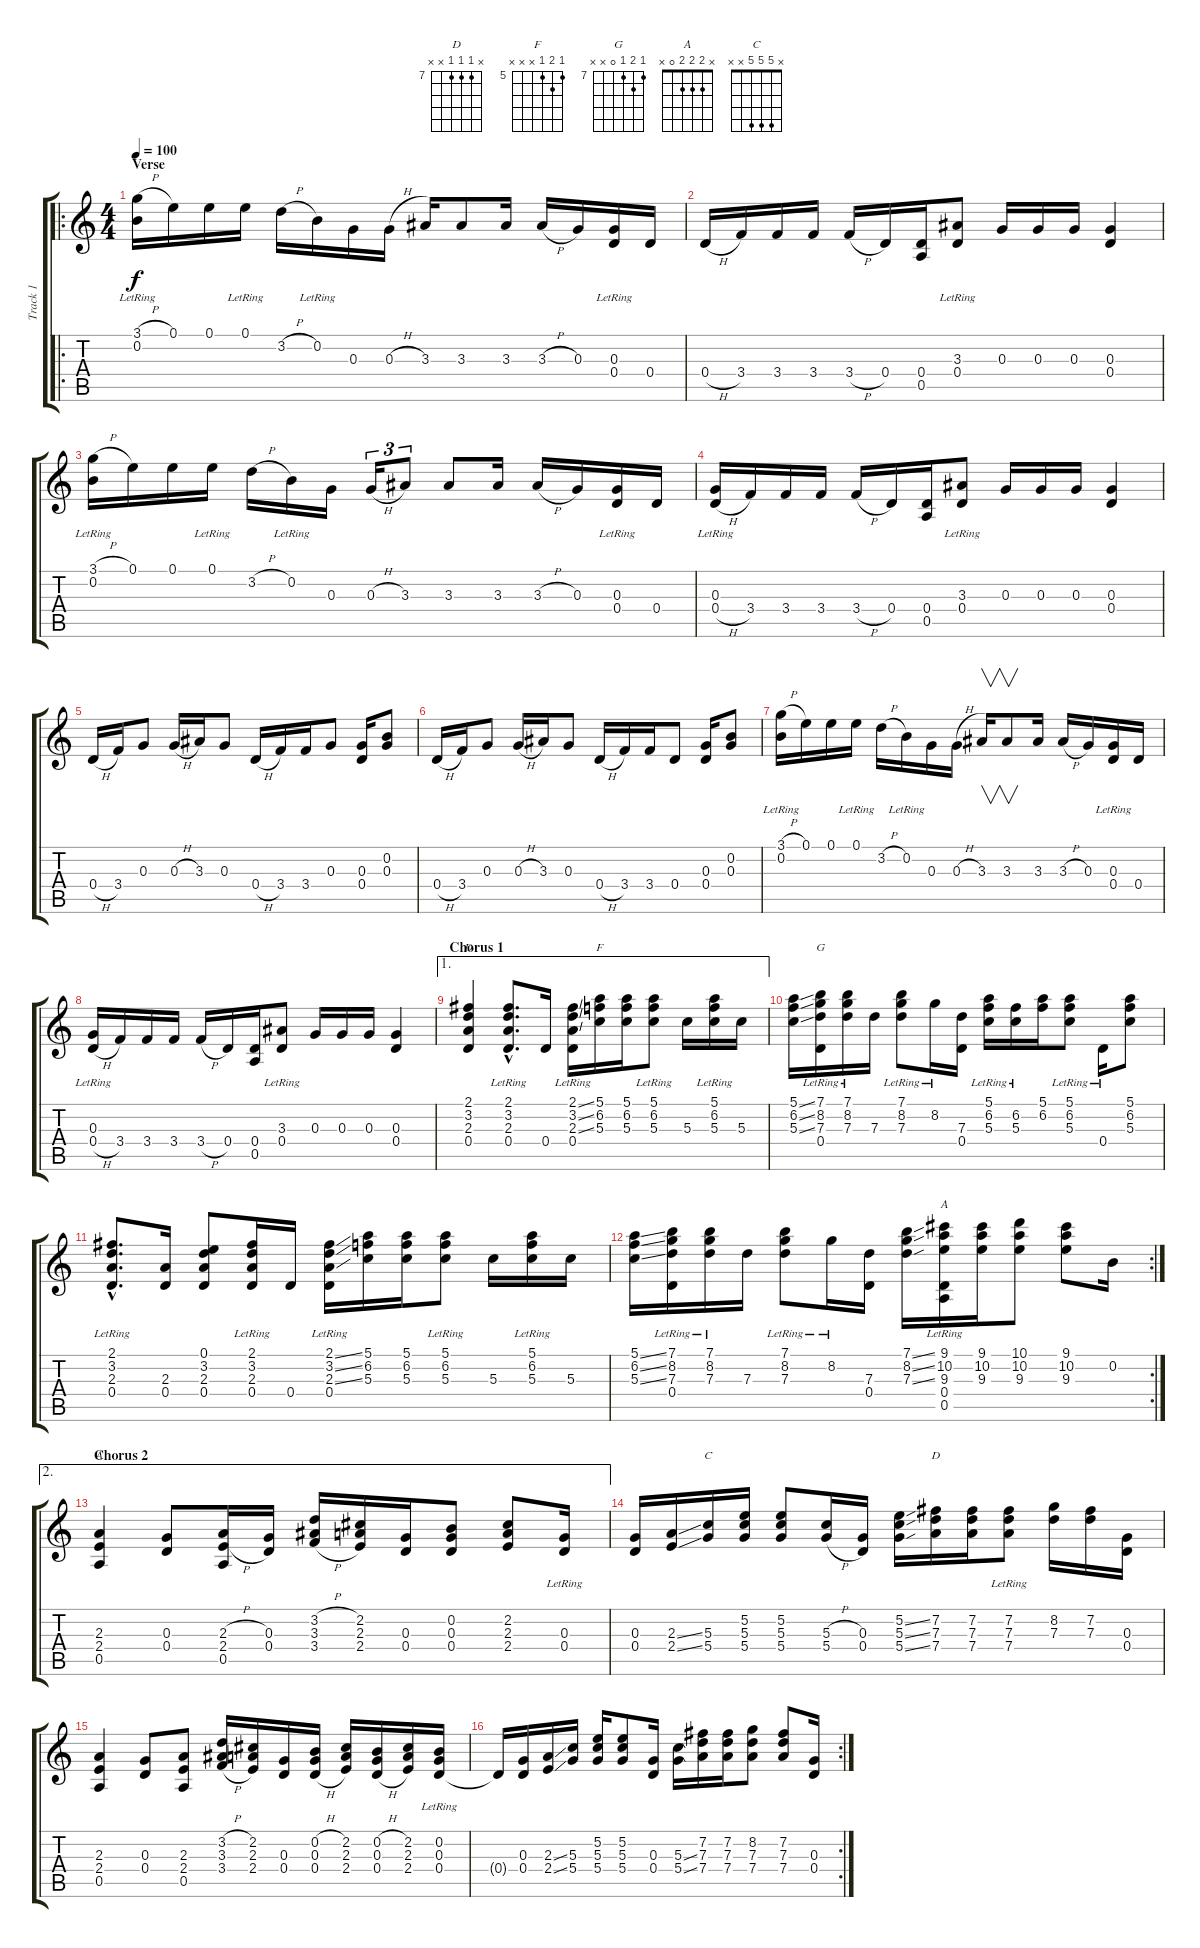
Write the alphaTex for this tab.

\track ("Track 1" "Track 1") {instrument acousticguitarsteel}
\staff {score tabs}
\tuning (E4 B3 G3 D3 A2 E2) {hide}
\chord ("D" 2 3 2 0 x x)
\chord ("F" 5 6 5 x x x) {firstfret 5}
\chord ("G" 7 8 7 0 x x) {firstfret 7}
\chord ("A" 9 10 9 x x x) {firstfret 9}
\chord ("A" x 2 2 2 0 x)
\chord ("C" x 5 5 5 x x)
\chord ("D" x 7 7 7 x x) {firstfret 7}
\ro
\ts (4 4)
\section ("" "Verse")
\tempo 100
\clef g2
\ks c
(3.1{h} 0.2{lr}).16{dy f instrument acousticguitarsteel} 0.1.16 0.1.16 0.1{lr}.16 3.2{h}.16 0.2{lr}.16 0.3.16 0.3{h}.16 3.3.16 3.3.8 3.3.16 3.3{h}.16 0.3.16 (0.3{lr} 0.4).16 0.4.16 |
0.4{h}.16 3.4.16 3.4.16 3.4.16 3.4{h}.16 0.4.16 (0.4 0.5).16 (3.3 0.4{lr}).8 0.3.16 0.3.16 0.3.16 (0.3 0.4).4 |
(3.1{h} 0.2{lr}).16 0.1.16 0.1.16 0.1{lr}.16 3.2{h}.16 0.2{lr}.16 0.3.16 0.3{h}.16{tu (3 2)} 3.3.8{tu (3 2)} 3.3.8 3.3.16 3.3{h}.16 0.3.16 (0.3{lr} 0.4).16 0.4.16 |
(0.3{lr} 0.4{h}).16 3.4.16 3.4.16 3.4.16 3.4{h}.16 0.4.16 (0.4 0.5).16 (3.3 0.4{lr}).8 0.3.16 0.3.16 0.3.16 (0.3 0.4).4 |
0.4{h}.16 3.4.16 0.3.8 0.3{h}.16 3.3.16 0.3.8 0.4{h}.16 3.4.16 3.4.16 0.3.8 (0.3 0.4).16 (0.2 0.3).8 |
0.4{h}.16 3.4.16 0.3.8 0.3{h}.16 3.3.16 0.3.8 0.4{h}.16 3.4.16 3.4.16 0.4.8 (0.3 0.4).16 (0.2 0.3).8 |
(3.1{h} 0.2{lr}).16 0.1.16 0.1.16 0.1{lr}.16 3.2{h}.16 0.2{lr}.16 0.3.16 0.3{h}.16 3.3.16{v} 3.3.8{v} 3.3.16 3.3{h}.16 0.3.16 (0.3{lr} 0.4).16 0.4.16 |
(0.3{lr} 0.4{h}).16 3.4.16 3.4.16 3.4.16 3.4{h}.16 0.4.16 (0.4 0.5).16 (3.3 0.4{lr}).8 0.3.16 0.3.16 0.3.16 (0.3 0.4).4 |
\ae 1
\section ("" "Chorus 1")
(2.1 3.2 2.3 0.4).4{ch "D"} (2.1{hac lr} 3.2{hac lr} 2.3{hac lr} 0.4{hac}).8{d} 0.4.16 (2.1{ss} 3.2{ss} 2.3{ss} 0.4{lr}).16 (5.1 6.2 5.3).16{ch "F"} (5.1 6.2 5.3).16 (5.1{lr} 6.2{lr} 5.3).8 5.3.16 (5.1{lr} 6.2{lr} 5.3).16 5.3.16 |
(5.1{ss} 6.2{ss} 5.3{ss}).16 (7.1 8.2 7.3 0.4{lr}).16{ch "G"} (7.1{lr} 8.2{lr} 7.3).16 7.3.16 (7.1{lr} 8.2 7.3{lr}).8 8.2{lr}.16 (7.3 0.4).16 (5.1{lr} 6.2 5.3).16 (6.2 5.3{lr}).16 (5.1 6.2).16 (5.1{lr} 6.2{lr} 5.3{lr}).8 0.4{lr}.16 (5.1 6.2 5.3).8 |
(2.1{hac lr} 3.2{hac lr} 2.3{hac} 0.4{hac}).8{d} (2.3 0.4).16 (0.1 3.2 2.3 0.4).8 (2.1{lr} 3.2{lr} 2.3{lr} 0.4).16 0.4.16 (2.1{ss} 3.2{ss} 2.3{ss} 0.4{lr}).16 (5.1 6.2 5.3).16 (5.1 6.2 5.3).16 (5.1{lr} 6.2{lr} 5.3).8 5.3.16 (5.1{lr} 6.2{lr} 5.3).16 5.3.16 |
\rc 2
(5.1{ss} 6.2{ss} 5.3{ss}).16 (7.1 8.2 7.3 0.4{lr}).16 (7.1{lr} 8.2{lr} 7.3).16 7.3.16 (7.1{lr} 8.2 7.3{lr}).8 8.2{lr}.16 (7.3 0.4).16 (7.1{ss} 8.2{ss} 7.3{ss}).16 (9.1 10.2 9.3 0.4{lr} 0.5{lr}).16{ch "A"} (9.1 10.2 9.3).16 (10.1 10.2 9.3).8 (9.1 10.2 9.3).8 0.2.16 |
\ae 2
\section ("" "Chorus 2")
(2.3 2.4 0.5).4{ch "A"} (0.3 0.4).8 (2.3{h} 2.4{h} 0.5).16 (0.3 0.4).16 (3.2{h} 3.3{h} 3.4{h}).16 (2.2 2.3 2.4).16 (0.3 0.4).16 (0.2 0.3 0.4).8 (2.2 2.3 2.4).8 (0.3{lr} 0.4).16 |
(0.3 0.4).16 (2.3{ss} 2.4{ss}).16 (5.3 5.4).16{ch "C"} (5.2 5.3 5.4).16 (5.2 5.3 5.4).8 (5.3{h} 5.4{h}).16 (0.3 0.4).16 (5.2{ss} 5.3{ss} 5.4{ss}).16 (7.2 7.3 7.4).16{ch "D"} (7.2 7.3 7.4).16 (7.2 7.3 7.4{lr}).8 (8.2 7.3).16 (7.2 7.3).16 (0.3 0.4).16 |
(2.3 2.4 0.5).4 (0.3 0.4).8 (2.3 2.4 0.5).8 (3.2{h} 3.3{h} 3.4{h}).16 (2.2 2.3 2.4).16 (0.3 0.4).16 (0.2{h} 0.3{h} 0.4{h}).16 (2.2 2.3 2.4).16 (0.2{h} 0.3{h} 0.4{h}).16 (2.2 2.3 2.4).16 (0.2{lr} 0.3{lr} 0.4).16 |
\rc 2
0.4{t}.16 (0.3 0.4).16 (2.3{ss} 2.4{ss}).16 (5.3 5.4).16 (5.2 5.3 5.4).16 (5.2 5.3 5.4).8 (0.3 0.4).16 (5.3{ss} 5.4{ss}).16 (7.2 7.3 7.4).16 (7.2 7.3 7.4).16 (8.2 7.3 7.4).8 (7.2 7.3 7.4).8 (0.3 0.4).16
